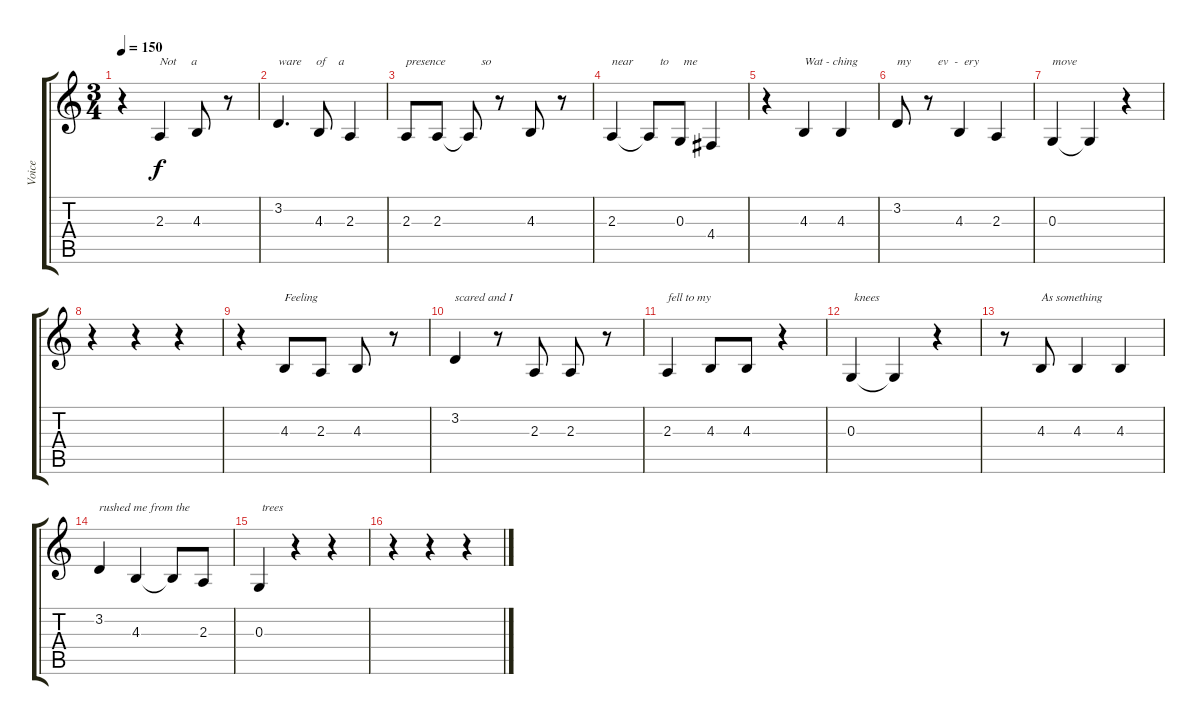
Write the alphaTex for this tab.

\track ("Voice" "Voice") {instrument violin}
\staff {score tabs}
\tuning (E4 B3 G3 D3 A2 E2) {hide}
\ts (3 4)
\tempo 150
\clef g2
\ks c
r.4{dy f} 2.3.4{txt "Not     a"} 4.3.8 r.8 |
3.2.4{d txt "ware     of    a "} 4.3.8 2.3.4 |
2.3.8{txt "presence            so"} 2.3.8 2.3{t}.8 r.8 4.3.8 r.8 |
2.3.4{txt "near         to     me"} 2.3{t}.8 0.3.8 4.4.4 |
r.4 4.3.4{txt "Wat - ching "} 4.3.4 |
3.2.8{txt "my         ev  -  ery "} r.8 4.3.4 2.3.4 |
0.3.4{txt "move "} 0.3{t}.4 r.4 |
r.4 r.4 r.4 |
r.4 4.3.8{txt "Feeling "} 2.3.8 4.3.8 r.8 |
3.2.4{txt "scared and I "} r.8 2.3.8 2.3.8 r.8 |
2.3.4{txt "fell to my"} 4.3.8 4.3.8 r.4 |
0.3.4{txt " knees "} 0.3{t}.4 r.4 |
r.8 4.3.8{txt "As something "} 4.3.4 4.3.4 |
3.2.4{txt "rushed me from the"} 4.3.4 4.3{t}.8 2.3.8 |
0.3.4{txt " trees "} r.4 r.4 |
r.4 r.4 r.4
